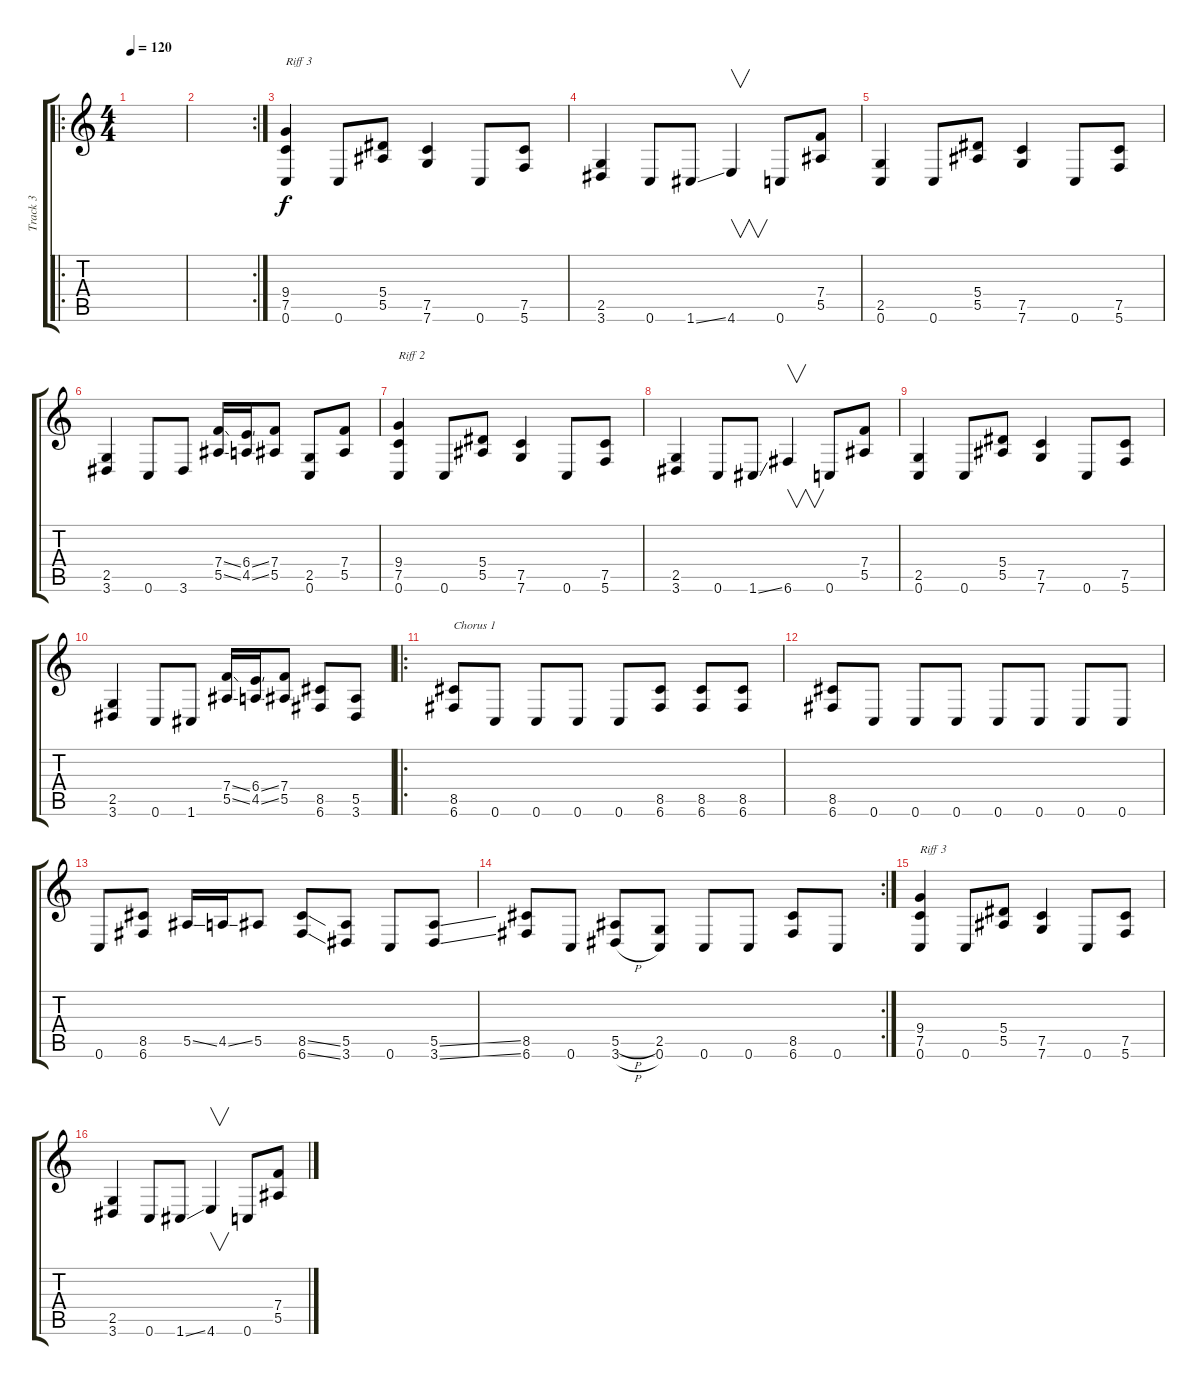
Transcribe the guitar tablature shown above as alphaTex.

\track ("Track 3" "Track 3") {instrument distortionguitar}
\staff {score tabs}
\tuning (C4 G3 Eb3 Bb2 F2 C2) {hide}
\ro
\ts (4 4)
\tempo 120
\clef g2
\ks c
|
\rc 2
|
(9.4 7.5 0.6).4{txt "Riff 3"} 0.6.8 (5.4 5.5).8 (7.5 7.6).4 0.6.8 (7.5 5.6).8 |
(2.5 3.6).4 0.6.8 1.6{ss}.8 4.6.4{v} 0.6.8 (7.4 5.5).8 |
(2.5 0.6).4 0.6.8 (5.4 5.5).8 (7.5 7.6).4 0.6.8 (7.5 5.6).8 |
(2.5 3.6).4 0.6.8 3.6.8 (7.4{ss} 5.5{ss}).16 (6.4{ss} 4.5{ss}).16 (7.4 5.5).8 (2.5 0.6).8 (7.4 5.5).8 |
(9.4 7.5 0.6).4{txt "Riff 2"} 0.6.8 (5.4 5.5).8 (7.5 7.6).4 0.6.8 (7.5 5.6).8 |
(2.5 3.6).4 0.6.8 1.6{ss}.8 6.6.4{v} 0.6.8 (7.4 5.5).8 |
(2.5 0.6).4 0.6.8 (5.4 5.5).8 (7.5 7.6).4 0.6.8 (7.5 5.6).8 |
(2.5 3.6).4 0.6.8 1.6.8 (7.4{ss} 5.5{ss}).16 (6.4{ss} 4.5{ss}).16 (7.4 5.5).8 (8.5 6.6).8 (5.5 3.6).8 |
\ro
(8.5 6.6).8{txt "Chorus 1"} 0.6.8 0.6.8 0.6.8 0.6.8 (8.5 6.6).8 (8.5 6.6).8 (8.5 6.6).8 |
(8.5 6.6).8 0.6.8 0.6.8 0.6.8 0.6.8 0.6.8 0.6.8 0.6.8 |
0.6.8 (8.5 6.6).8 5.5{ss}.16 4.5{ss}.16 5.5.8 (8.5{ss} 6.6{ss}).8 (5.5 3.6).8 0.6.8 (5.5{ss} 3.6{ss}).8 |
\rc 2
(8.5 6.6).8 0.6.8 (5.5{h} 3.6{h}).8 (2.5 0.6).8 0.6.8 0.6.8 (8.5 6.6).8 0.6.8 |
(9.4 7.5 0.6).4{txt "Riff 3"} 0.6.8 (5.4 5.5).8 (7.5 7.6).4 0.6.8 (7.5 5.6).8 |
(2.5 3.6).4 0.6.8 1.6{ss}.8 4.6.4{v} 0.6.8 (7.4 5.5).8
